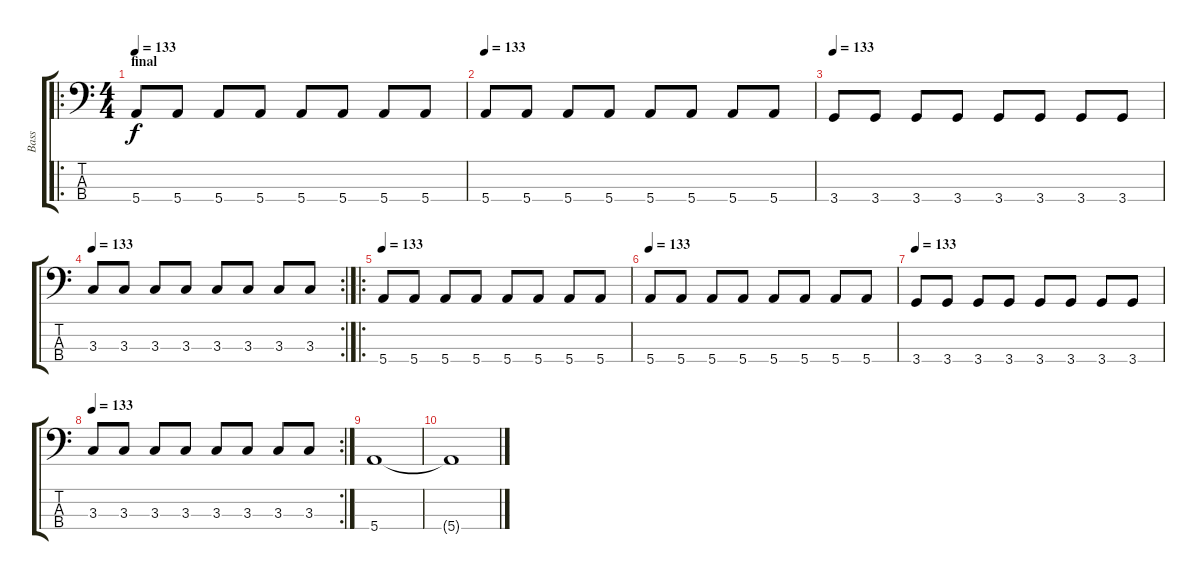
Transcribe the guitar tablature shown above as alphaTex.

\track ("Bass" "Bass") {instrument electricbasspick}
\staff {score tabs}
\tuning (G2 D2 A1 E1) {hide}
\ro
\ts (4 4)
\section ("" "final")
\tempo 133
\clef f4
\ks c
5.4.8{dy f} 5.4.8 5.4.8 5.4.8 5.4.8 5.4.8 5.4.8 5.4.8 |
\tempo 133
5.4.8 5.4.8 5.4.8 5.4.8 5.4.8 5.4.8 5.4.8 5.4.8 |
\tempo 133
3.4.8 3.4.8 3.4.8 3.4.8 3.4.8 3.4.8 3.4.8 3.4.8 |
\rc 2
\tempo 133
3.3.8 3.3.8 3.3.8 3.3.8 3.3.8 3.3.8 3.3.8 3.3.8 |
\ro
\tempo 133
5.4.8 5.4.8 5.4.8 5.4.8 5.4.8 5.4.8 5.4.8 5.4.8 |
\tempo 133
5.4.8 5.4.8 5.4.8 5.4.8 5.4.8 5.4.8 5.4.8 5.4.8 |
\tempo 133
3.4.8 3.4.8 3.4.8 3.4.8 3.4.8 3.4.8 3.4.8 3.4.8 |
\rc 2
\tempo 133
3.3.8 3.3.8 3.3.8 3.3.8 3.3.8 3.3.8 3.3.8 3.3.8 |
5.4.1 |
5.4{t}.1
